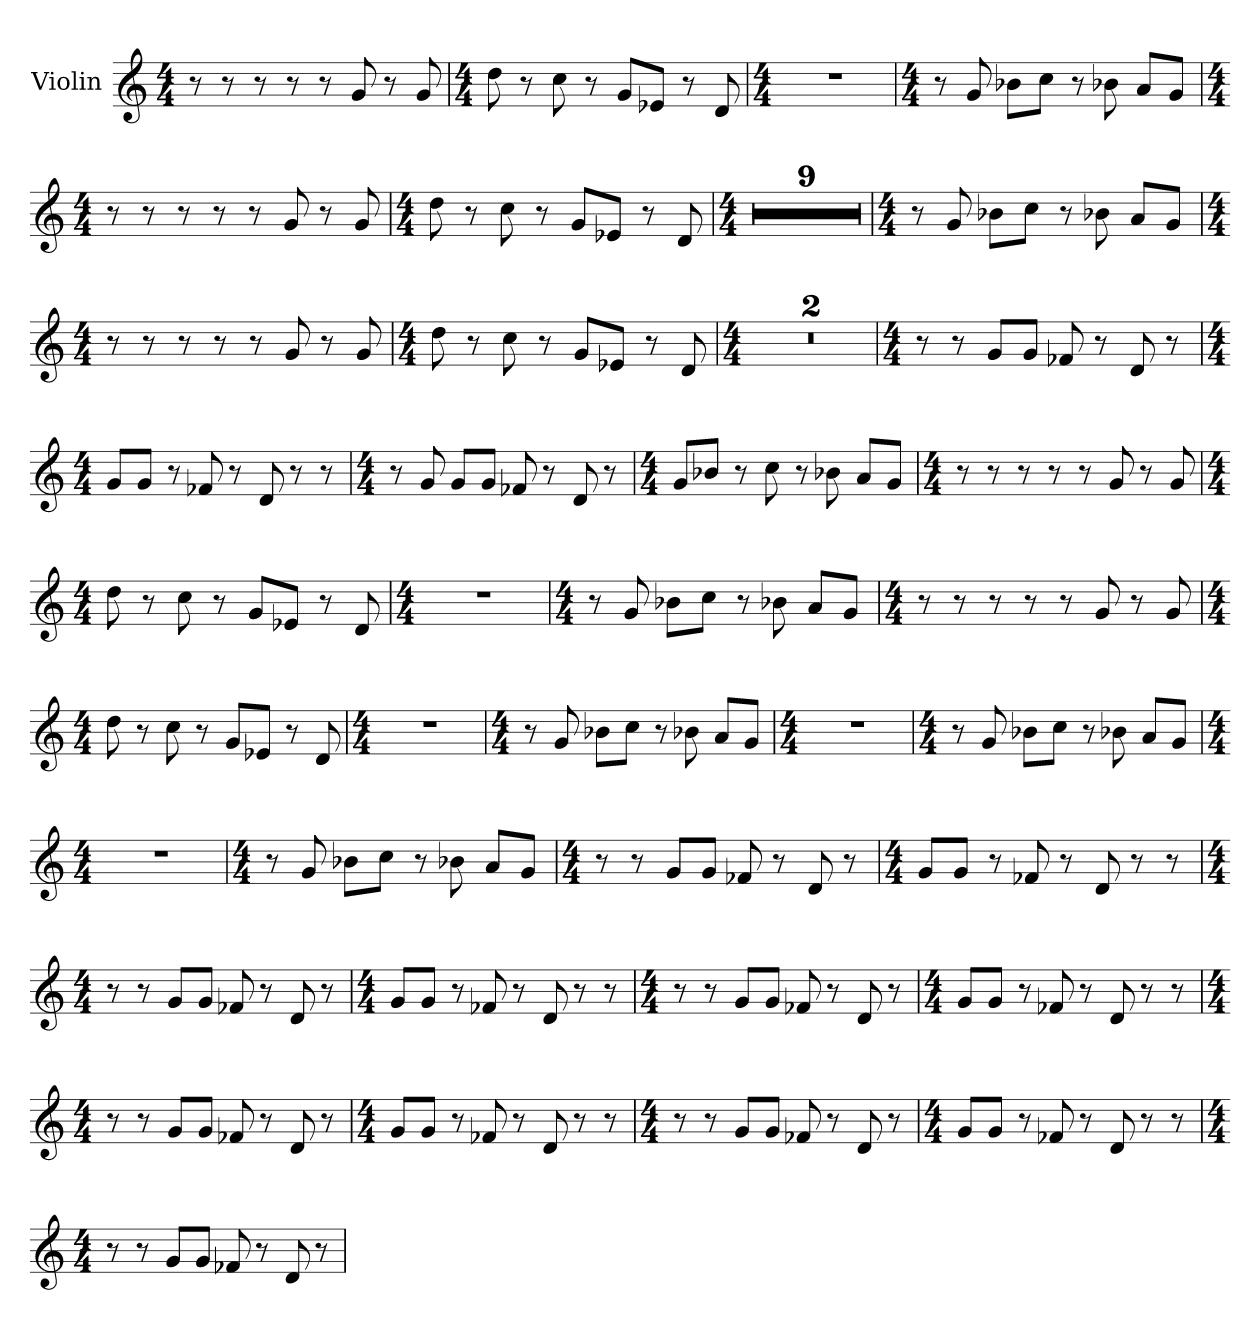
**kern
*part1
*staff1
*I"Violin
*I'Vln
*M4/4
=
8r
8r
8r
8r
8r
8g
8r
8g
=
*M4/4
8dd
8r
8cc
8r
8gL
8e-XJ
8r
8d
=
*M4/4
1r
=
*M4/4
8r
8g
8b-XL
8ccJ
8r
8b-X
8aL
8gJ
=
*M4/4
8r
8r
8r
8r
8r
8g
8r
8g
=
*M4/4
8dd
8r
8cc
8r
8gL
8e-XJ
8r
8d
=
*M4/4
1r
=
*M4/4
1r
=
*M4/4
1r
=
*M4/4
1r
=
*M4/4
1r
=
*M4/4
1r
=
*M4/4
1r
=
*M4/4
1r
=
*M4/4
1r
=
*M4/4
8r
8g
8b-XL
8ccJ
8r
8b-X
8aL
8gJ
=
*M4/4
8r
8r
8r
8r
8r
8g
8r
8g
=
*M4/4
8dd
8r
8cc
8r
8gL
8e-XJ
8r
8d
=
*M4/4
1r
=
*M4/4
1r
=
*M4/4
8r
8r
8gL
8gJ
8f-X
8r
8d
8r
=
*M4/4
8gL
8gJ
8r
8f-X
8r
8d
8r
8r
=
*M4/4
8r
8g
8gL
8gJ
8f-X
8r
8d
8r
=
*M4/4
8gL
8b-XJ
8r
8cc
8r
8b-X
8aL
8gJ
=
*M4/4
8r
8r
8r
8r
8r
8g
8r
8g
=
*M4/4
8dd
8r
8cc
8r
8gL
8e-XJ
8r
8d
=
*M4/4
1r
=
*M4/4
8r
8g
8b-XL
8ccJ
8r
8b-X
8aL
8gJ
=
*M4/4
8r
8r
8r
8r
8r
8g
8r
8g
=
*M4/4
8dd
8r
8cc
8r
8gL
8e-XJ
8r
8d
=
*M4/4
1r
=
*M4/4
8r
8g
8b-XL
8ccJ
8r
8b-X
8aL
8gJ
=
*M4/4
1r
=
*M4/4
8r
8g
8b-XL
8ccJ
8r
8b-X
8aL
8gJ
=
*M4/4
1r
=
*M4/4
8r
8g
8b-XL
8ccJ
8r
8b-X
8aL
8gJ
=
*M4/4
8r
8r
8gL
8gJ
8f-X
8r
8d
8r
=
*M4/4
8gL
8gJ
8r
8f-X
8r
8d
8r
8r
=
*M4/4
8r
8r
8gL
8gJ
8f-X
8r
8d
8r
=
*M4/4
8gL
8gJ
8r
8f-X
8r
8d
8r
8r
=
*M4/4
8r
8r
8gL
8gJ
8f-X
8r
8d
8r
=
*M4/4
8gL
8gJ
8r
8f-X
8r
8d
8r
8r
=
*M4/4
8r
8r
8gL
8gJ
8f-X
8r
8d
8r
=
*M4/4
8gL
8gJ
8r
8f-X
8r
8d
8r
8r
=
*M4/4
8r
8r
8gL
8gJ
8f-X
8r
8d
8r
=
*M4/4
8gL
8gJ
8r
8f-X
8r
8d
8r
8r
=
*M4/4
8r
8r
8gL
8gJ
8f-X
8r
8d
8r
=
*-
